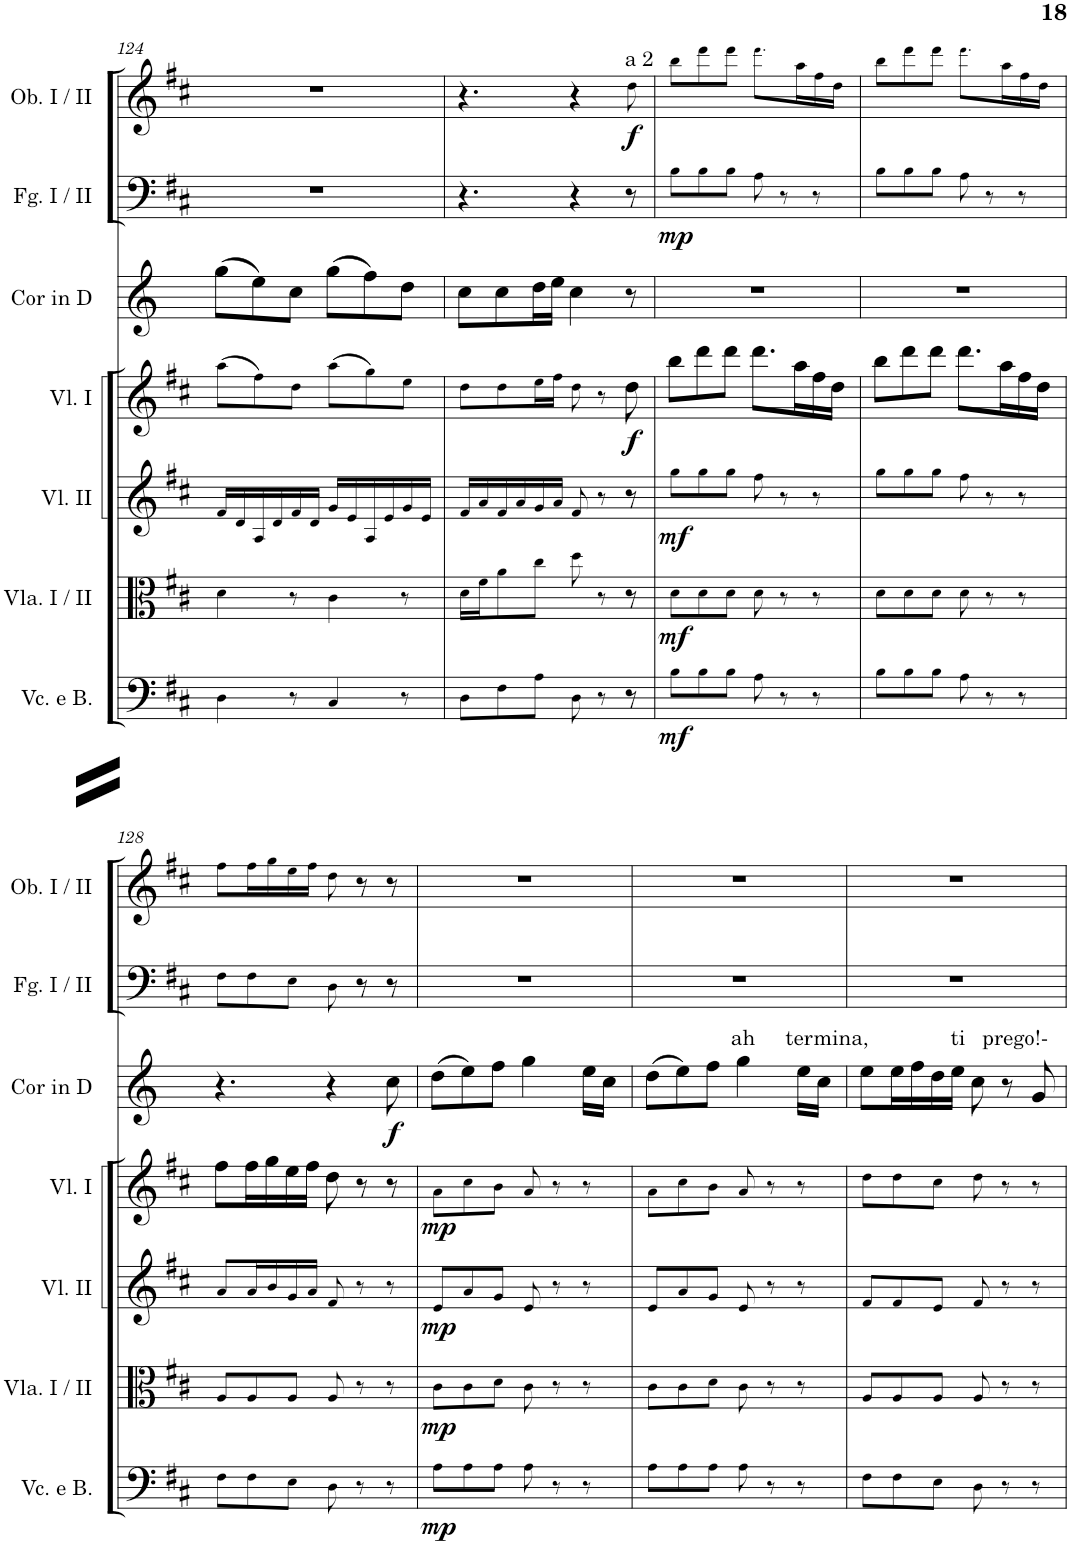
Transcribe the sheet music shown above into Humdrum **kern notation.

**kern	**dynam	**kern	**dynam	**kern	**dynam	**kern	**dynam	**kern	**dynam	**kern	**text	**dynam	**kern	**dynam	**kern	**dynam
*part8	*part8	*part7	*part7	*part6	*part6	*part5	*part5	*part4	*part4	*part3	*part3	*part3	*part2	*part2	*part1	*part1
*staff8	*staff8	*staff7	*staff7	*staff6	*staff6	*staff5	*staff5	*staff4	*staff4	*staff3	*staff3	*staff3	*staff2	*staff2	*staff1	*staff1
*I"Contrabasses	*	*I"Violoncello e Basso	*	*I"Viola I / II	*	*I"Violino II	*	*I"Violino I	*	*I"Corno principale in Re / D	*	*	*I"Fagotto I / II	*	*I"Oboe I / II	*
*I'Cbs.	*	*I'Vc. e B.	*	*I'Vla. I / II	*	*I'Vl. II	*	*I'Vl. I	*	*I'Cor in D	*	*	*I'Fg. I / II	*	*I'Ob. I / II	*
!!LO:PB:g=z
*clefF4	*	*clefF4	*	*clefC3	*	*clefG2	*	*clefG2	*	*clefG2	*	*	*clefF4	*	*clefG2	*
*Trd7c12	*	*	*	*	*	*	*	*	*	*Trd5c10	*	*	*	*	*	*
*k[f#c#]	*	*k[f#c#]	*	*k[f#c#]	*	*k[f#c#]	*	*k[f#c#]	*	*k[]	*	*	*k[f#c#]	*	*k[f#c#]	*
*M6/8	*	*M6/8	*	*M6/8	*	*M6/8	*	*M6/8	*	*M6/8	*	*	*M6/8	*	*M6/8	*
=124	=124	=124	=124	=124	=124	=124	=124	=124	=124	=124	=124	=124	=124	=124	=124	=124
4D	.	4D!\	.	4d!\	.	16f#!/LL	.	(8aa!\L	.	(8gg\L	.	.	2.r	.	2.r	.
.	.	.	.	.	.	16d!/	.	.	.	.	.	.	.	.	.	.
.	.	.	.	.	.	16A!/	.	8ff#!\)	.	8ee\)	.	.	.	.	.	.
.	.	.	.	.	.	16d!/	.	.	.	.	.	.	.	.	.	.
8r	.	8r	.	8r	.	16f#!/	.	8dd!\J	.	8cc\J	.	.	.	.	.	.
.	.	.	.	.	.	16d!/JJ	.	.	.	.	.	.	.	.	.	.
4C#	.	4C#!/	.	4c#!\	.	16g!/LL	.	(8aa!\L	.	(8gg\L	.	.	.	.	.	.
.	.	.	.	.	.	16e!/	.	.	.	.	.	.	.	.	.	.
.	.	.	.	.	.	16A!/	.	8gg!\)	.	8ff\)	.	.	.	.	.	.
.	.	.	.	.	.	16e!/	.	.	.	.	.	.	.	.	.	.
8r	.	8r	.	8r	.	16g!/	.	8ee!\J	.	8dd\J	.	.	.	.	.	.
.	.	.	.	.	.	16e!/JJ	.	.	.	.	.	.	.	.	.	.
=125	=125	=125	=125	=125	=125	=125	=125	=125	=125	=125	=125	=125	=125	=125	=125	=125
8D\L	.	8D!\L	.	16d!\LL	.	16f#!/LL	.	8dd!\L	.	8cc\L	.	.	4.r	.	4.r	.
.	.	.	.	16f#!\J	.	16a!/	.	.	.	.	.	.	.	.	.	.
8F#\	.	8F#!\	.	8a!\	.	16f#!/	.	8dd!\	.	8cc\	.	.	.	.	.	.
.	.	.	.	.	.	16a!/	.	.	.	.	.	.	.	.	.	.
8A\J	.	8A!\J	.	8cc#!\J	.	16g!/	.	16ee!\L	.	16dd\L	.	.	.	.	.	.
.	.	.	.	.	.	16a!/JJ	.	16ff#!\JJ	.	16ee\JJ	.	.	.	.	.	.
8D	.	8D!\	.	8dd!\	.	8f#!/	.	8dd!\	.	4cc\	.	.	4r	.	4r	.
8r	.	8r	.	8r	.	8r	.	8r	.	.	.	.	.	.	.	.
!	!	!	!	!	!	!	!	!	!	!	!	!	!	!	!LO:TX:a:t=a 2	!
!	!	!	!	!	!	!	!	!	!LO:DY:b	!	!	!	!	!	!	!LO:DY:b
8r	.	8r	.	8r	.	8r	.	8dd\	f	8r	.	.	8r	.	8dd!\	f
=126	=126	=126	=126	=126	=126	=126	=126	=126	=126	=126	=126	=126	=126	=126	=126	=126
!	!LO:DY:b	!	!LO:DY:b	!	!LO:DY:b	!	!LO:DY:b	!	!	!	!	!	!	!LO:DY:b	!	!
8B\L	mf	8B!\L	mf	8d!\L	mf	8gg!\L	mf	8bb\L	.	2.r	.	.	8B!\L	mp	8bb!\L	.
8B\	.	8B!\	.	8d!\	.	8gg!\	.	8ddd\	.	.	.	.	8B!\	.	8ddd!\	.
8B\J	.	8B!\J	.	8d!\J	.	8gg!\J	.	8ddd\J	.	.	.	.	8B!\J	.	8ddd!\J	.
8A	.	8A!\	.	8d!\	.	8ff#!\	.	8.ddd\L	.	.	.	.	8A!\	.	8.ddd!\L	.
8r	.	8r	.	8r	.	8r	.	.	.	.	.	.	8r	.	.	.
.	.	.	.	.	.	.	.	16aa\L	.	.	.	.	.	.	16aa!\L	.
8r	.	8r	.	8r	.	8r	.	16ff#\	.	.	.	.	8r	.	16ff#!\	.
.	.	.	.	.	.	.	.	16dd\JJ	.	.	.	.	.	.	16dd!\JJ	.
=127	=127	=127	=127	=127	=127	=127	=127	=127	=127	=127	=127	=127	=127	=127	=127	=127
8B\L	.	8B!\L	.	8d!\L	.	8gg!\L	.	8bb\L	.	2.r	.	.	8B!\L	.	8bb!\L	.
8B\	.	8B!\	.	8d!\	.	8gg!\	.	8ddd\	.	.	.	.	8B!\	.	8ddd!\	.
8B\J	.	8B!\J	.	8d!\J	.	8gg!\J	.	8ddd\J	.	.	.	.	8B!\J	.	8ddd!\J	.
8A	.	8A!\	.	8d!\	.	8ff#!\	.	8.ddd\L	.	.	.	.	8A!\	.	8.ddd!\L	.
8r	.	8r	.	8r	.	8r	.	.	.	.	.	.	8r	.	.	.
.	.	.	.	.	.	.	.	16aa\L	.	.	.	.	.	.	16aa!\L	.
8r	.	8r	.	8r	.	8r	.	16ff#\	.	.	.	.	8r	.	16ff#!\	.
.	.	.	.	.	.	.	.	16dd\JJ	.	.	.	.	.	.	16dd!\JJ	.
!!LO:LB:g=z
=128	=128	=128	=128	=128	=128	=128	=128	=128	=128	=128	=128	=128	=128	=128	=128	=128
8F#!\L	.	8F#!\L	.	8A!/L	.	8a!/L	.	8ff#\L	.	4.r	.	.	8F#!\L	.	8ff#!\L	.
8F#!\	.	8F#!\	.	8A!/	.	16a!/L	.	16ff#\L	.	.	.	.	8F#!\	.	16ff#!\L	.
.	.	.	.	.	.	16b!/	.	16gg\	.	.	.	.	.	.	16gg!\	.
8E!\J	.	8E!\J	.	8A!/J	.	16g!/	.	16ee\	.	.	.	.	8E!\J	.	16ee!\	.
.	.	.	.	.	.	16a!/JJ	.	16ff#\JJ	.	.	.	.	.	.	16ff#!\JJ	.
8D!	.	8D!\	.	8A!/	.	8f#!/	.	8dd\	.	4r	.	.	8D!\	.	8dd!\	.
8r	.	8r	.	8r	.	8r	.	8r	.	.	.	.	8r	.	8r	.
!	!	!	!	!	!	!	!	!	!	!	!	!LO:DY:b	!	!	!	!
8r	.	8r	.	8r	.	8r	.	8r	.	8cc\	.	f	8r	.	8r	.
=129	=129	=129	=129	=129	=129	=129	=129	=129	=129	=129	=129	=129	=129	=129	=129	=129
!	!LO:DY:b	!	!LO:DY:b	!	!LO:DY:b	!	!LO:DY:b	!	!LO:DY:b	!	!	!	!	!	!	!
8A!\L	mp	8A!\L	mp	8c#!\L	mp	8e!/L	mp	8a!\L	mp	(8dd\L	.	.	2.r	.	2.r	.
8c#!\	.	8A!\	.	8c#!\	.	8a!/	.	8cc#!\	.	8ee\)	.	.	.	.	.	.
8B!\J	.	8A!\J	.	8d!\J	.	8g!/J	.	8b!\J	.	8ff\J	.	.	.	.	.	.
8A!	.	8A!\	.	8c#!\	.	8e!/	.	8a!/	.	4gg\	.	.	.	.	.	.
8r	.	8r	.	8r	.	8r	.	8r	.	.	.	.	.	.	.	.
8r	.	8r	.	8r	.	8r	.	8r	.	16ee\LL	.	.	.	.	.	.
.	.	.	.	.	.	.	.	.	.	16cc\JJ	.	.	.	.	.	.
=130	=130	=130	=130	=130	=130	=130	=130	=130	=130	=130	=130	=130	=130	=130	=130	=130
8A!\L	.	8A!\L	.	8c#!\L	.	8e!/L	.	8a!\L	.	(8dd\L	.	.	2.r	.	2.r	.
8c#!\	.	8A!\	.	8c#!\	.	8a!/	.	8cc#!\	.	8ee\)	.	.	.	.	.	.
8B!\J	.	8A!\J	.	8d!\J	.	8g!/J	.	8b!\J	.	8ff\J	.	.	.	.	.	.
!	!	!	!	!	!	!	!	!	!	!	!LO:LY:a	!	!	!	!	!
8A!	.	8A!\	.	8c#!\	.	8e!/	.	8a!/	.	4gg\	ah	.	.	.	.	.
8r	.	8r	.	8r	.	8r	.	8r	.	.	.	.	.	.	.	.
8r	.	8r	.	8r	.	8r	.	8r	.	16ee\LL	.	.	.	.	.	.
!	!	!	!	!	!	!	!	!	!	!	!LO:LY:a	!	!	!	!	!
.	.	.	.	.	.	.	.	.	.	16cc\JJ	termina,	.	.	.	.	.
=131	=131	=131	=131	=131	=131	=131	=131	=131	=131	=131	=131	=131	=131	=131	=131	=131
8F#\L	.	8F#!\L	.	8A!/L	.	8f#!/L	.	8dd!\L	.	8ee\L	.	.	2.r	.	2.r	.
8F#\	.	8F#!\	.	8A!/	.	8f#!/	.	8dd!\	.	16ee\L	.	.	.	.	.	.
.	.	.	.	.	.	.	.	.	.	16ff\	.	.	.	.	.	.
8E\J	.	8E!\J	.	8A!/J	.	8e!/J	.	8cc#!\J	.	16dd\	.	.	.	.	.	.
!	!	!	!	!	!	!	!	!	!	!	!LO:LY:a	!	!	!	!	!
.	.	.	.	.	.	.	.	.	.	16ee\JJ	ti	.	.	.	.	.
8D	.	8D!\	.	8A!/	.	8f#!/	.	8dd!\	.	8cc\	.	.	.	.	.	.
!	!	!	!	!	!	!	!	!	!	!	!LO:LY:a	!	!	!	!	!
8r	.	8r	.	8r	.	8r	.	8r	.	8r	prego!-	.	.	.	.	.
8r	.	8r	.	8r	.	8r	.	8r	.	8g/	.	.	.	.	.	.
=	=	=	=	=	=	=	=	=	=	=	=	=	=	=	=	=
*-	*-	*-	*-	*-	*-	*-	*-	*-	*-	*-	*-	*-	*-	*-	*-	*-
